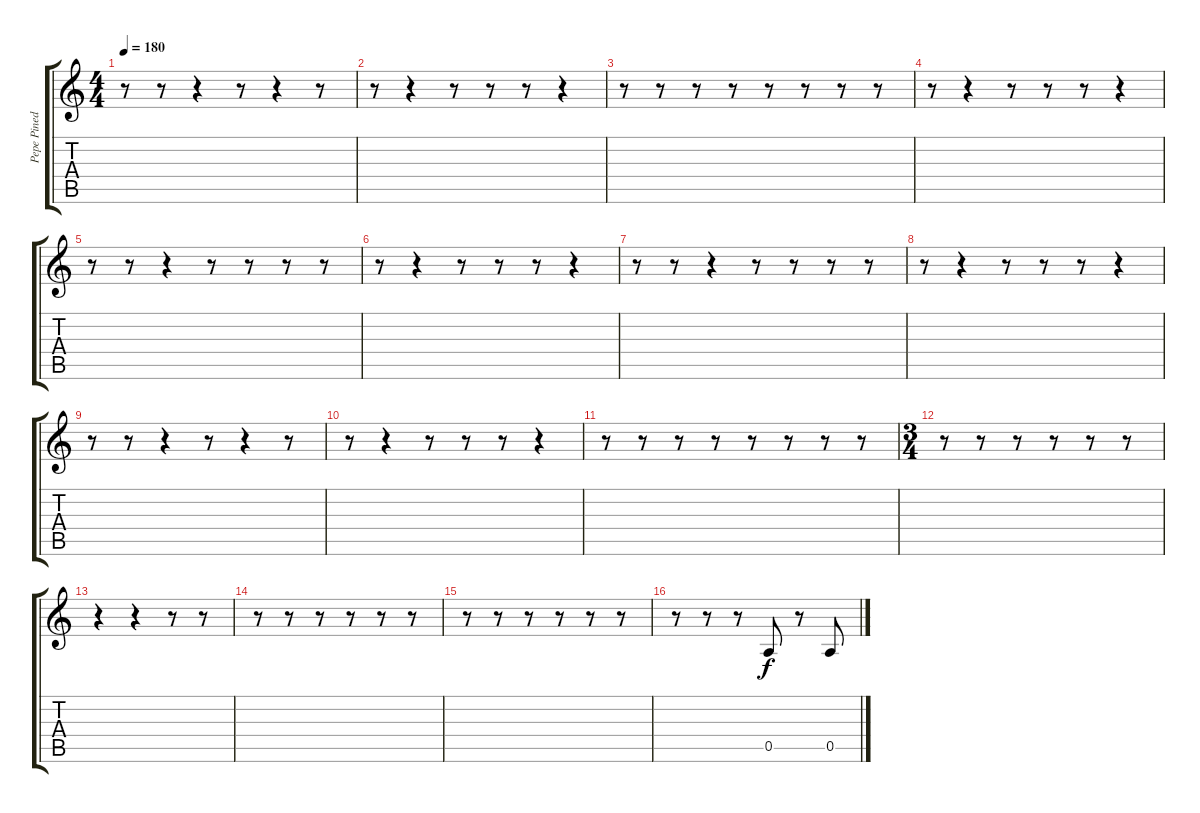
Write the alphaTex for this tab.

\track ("Pepe Pinedo" "Pepe Pined") {instrument electricbassfinger}
\staff {score tabs}
\tuning (E4 B3 G3 D3 A2 E2) {hide}
\ts (4 4)
\tempo 180
\clef g2
\ks c
r.8{dy f} r.8 r.4 r.8 r.4 r.8 |
r.8 r.4 r.8 r.8 r.8 r.4 |
r.8 r.8 r.8 r.8 r.8 r.8 r.8 r.8 |
r.8 r.4 r.8 r.8 r.8 r.4 |
r.8 r.8 r.4 r.8 r.8 r.8 r.8 |
r.8 r.4 r.8 r.8 r.8 r.4 |
r.8 r.8 r.4 r.8 r.8 r.8 r.8 |
r.8 r.4 r.8 r.8 r.8 r.4 |
r.8 r.8 r.4 r.8 r.4 r.8 |
r.8 r.4 r.8 r.8 r.8 r.4 |
r.8 r.8 r.8 r.8 r.8 r.8 r.8 r.8 |
\ts (3 4)
r.8 r.8 r.8 r.8 r.8 r.8 |
r.4 r.4 r.8 r.8 |
r.8 r.8 r.8 r.8 r.8 r.8 |
r.8 r.8 r.8 r.8 r.8 r.8 |
r.8 r.8 r.8 0.5.8 r.8 0.5.8
